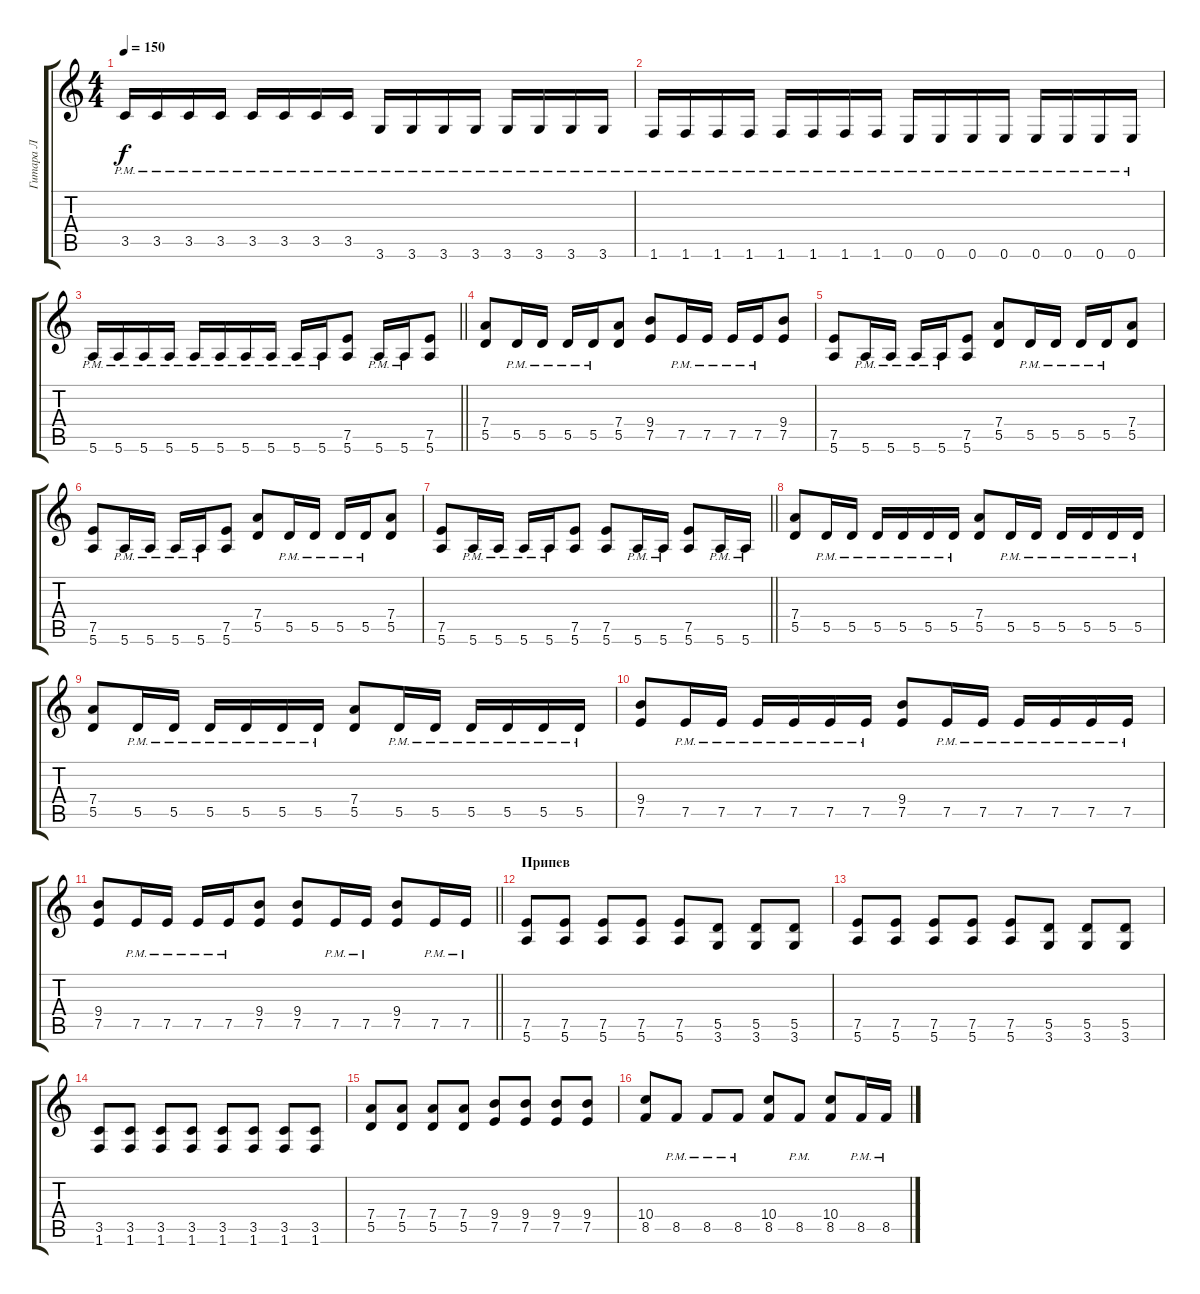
\track ("Гитара Л" "Гитара Л") {instrument distortionguitar}
\staff {score tabs}
\tuning (E4 B3 G3 D3 A2 E2) {hide}
\ts (4 4)
\tempo 150
\clef g2
\ks c
3.5{pm}.16{dy f} 3.5{pm}.16 3.5{pm}.16 3.5{pm}.16 3.5{pm}.16 3.5{pm}.16 3.5{pm}.16 3.5{pm}.16 3.6{pm}.16 3.6{pm}.16 3.6{pm}.16 3.6{pm}.16 3.6{pm}.16 3.6{pm}.16 3.6{pm}.16 3.6{pm}.16 |
1.6{pm}.16 1.6{pm}.16 1.6{pm}.16 1.6{pm}.16 1.6{pm}.16 1.6{pm}.16 1.6{pm}.16 1.6{pm}.16 0.6{pm}.16 0.6{pm}.16 0.6{pm}.16 0.6{pm}.16 0.6{pm}.16 0.6{pm}.16 0.6{pm}.16 0.6{pm}.16 |
\barLineRight lightlight
5.6{pm}.16 5.6{pm}.16 5.6{pm}.16 5.6{pm}.16 5.6{pm}.16 5.6{pm}.16 5.6{pm}.16 5.6{pm}.16 5.6{pm}.16 5.6{pm}.16 (7.5 5.6).8 5.6{pm}.16 5.6{pm}.16 (7.5 5.6).8 |
\section ("" " ")
(7.4 5.5).8 5.5{pm}.16 5.5{pm}.16 5.5{pm}.16 5.5{pm}.16 (7.4 5.5).8 (9.4 7.5).8 7.5{pm}.16 7.5{pm}.16 7.5{pm}.16 7.5{pm}.16 (9.4 7.5).8 |
(7.5 5.6).8 5.6{pm}.16 5.6{pm}.16 5.6{pm}.16 5.6{pm}.16 (7.5 5.6).8 (7.4 5.5).8 5.5{pm}.16 5.5{pm}.16 5.5{pm}.16 5.5{pm}.16 (7.4 5.5).8 |
(7.5 5.6).8 5.6{pm}.16 5.6{pm}.16 5.6{pm}.16 5.6{pm}.16 (7.5 5.6).8 (7.4 5.5).8 5.5{pm}.16 5.5{pm}.16 5.5{pm}.16 5.5{pm}.16 (7.4 5.5).8 |
\barLineRight lightlight
(7.5 5.6).8 5.6{pm}.16 5.6{pm}.16 5.6{pm}.16 5.6{pm}.16 (7.5 5.6).8 (7.5 5.6).8 5.6{pm}.16 5.6{pm}.16 (7.5 5.6).8 5.6{pm}.16 5.6{pm}.16 |
(7.4 5.5).8 5.5{pm}.16 5.5{pm}.16 5.5{pm}.16 5.5{pm}.16 5.5{pm}.16 5.5{pm}.16 (7.4 5.5).8 5.5{pm}.16 5.5{pm}.16 5.5{pm}.16 5.5{pm}.16 5.5{pm}.16 5.5{pm}.16 |
(7.4 5.5).8 5.5{pm}.16 5.5{pm}.16 5.5{pm}.16 5.5{pm}.16 5.5{pm}.16 5.5{pm}.16 (7.4 5.5).8 5.5{pm}.16 5.5{pm}.16 5.5{pm}.16 5.5{pm}.16 5.5{pm}.16 5.5{pm}.16 |
(9.4 7.5).8 7.5{pm}.16 7.5{pm}.16 7.5{pm}.16 7.5{pm}.16 7.5{pm}.16 7.5{pm}.16 (9.4 7.5).8 7.5{pm}.16 7.5{pm}.16 7.5{pm}.16 7.5{pm}.16 7.5{pm}.16 7.5{pm}.16 |
\barLineRight lightlight
(9.4 7.5).8 7.5{pm}.16 7.5{pm}.16 7.5{pm}.16 7.5{pm}.16 (9.4 7.5).8 (9.4 7.5).8 7.5{pm}.16 7.5{pm}.16 (9.4 7.5).8 7.5{pm}.16 7.5{pm}.16 |
\section ("" "Припев")
(7.5 5.6).8 (7.5 5.6).8 (7.5 5.6).8 (7.5 5.6).8 (7.5 5.6).8 (5.5 3.6).8 (5.5 3.6).8 (5.5 3.6).8 |
(7.5 5.6).8 (7.5 5.6).8 (7.5 5.6).8 (7.5 5.6).8 (7.5 5.6).8 (5.5 3.6).8 (5.5 3.6).8 (5.5 3.6).8 |
(3.5 1.6).8 (3.5 1.6).8 (3.5 1.6).8 (3.5 1.6).8 (3.5 1.6).8 (3.5 1.6).8 (3.5 1.6).8 (3.5 1.6).8 |
(7.4 5.5).8 (7.4 5.5).8 (7.4 5.5).8 (7.4 5.5).8 (9.4 7.5).8 (9.4 7.5).8 (9.4 7.5).8 (9.4 7.5).8 |
(10.4 8.5).8 8.5{pm}.8 8.5{pm}.8 8.5{pm}.8 (10.4 8.5).8 8.5{pm}.8 (10.4 8.5).8 8.5{pm}.16 8.5{pm}.16
